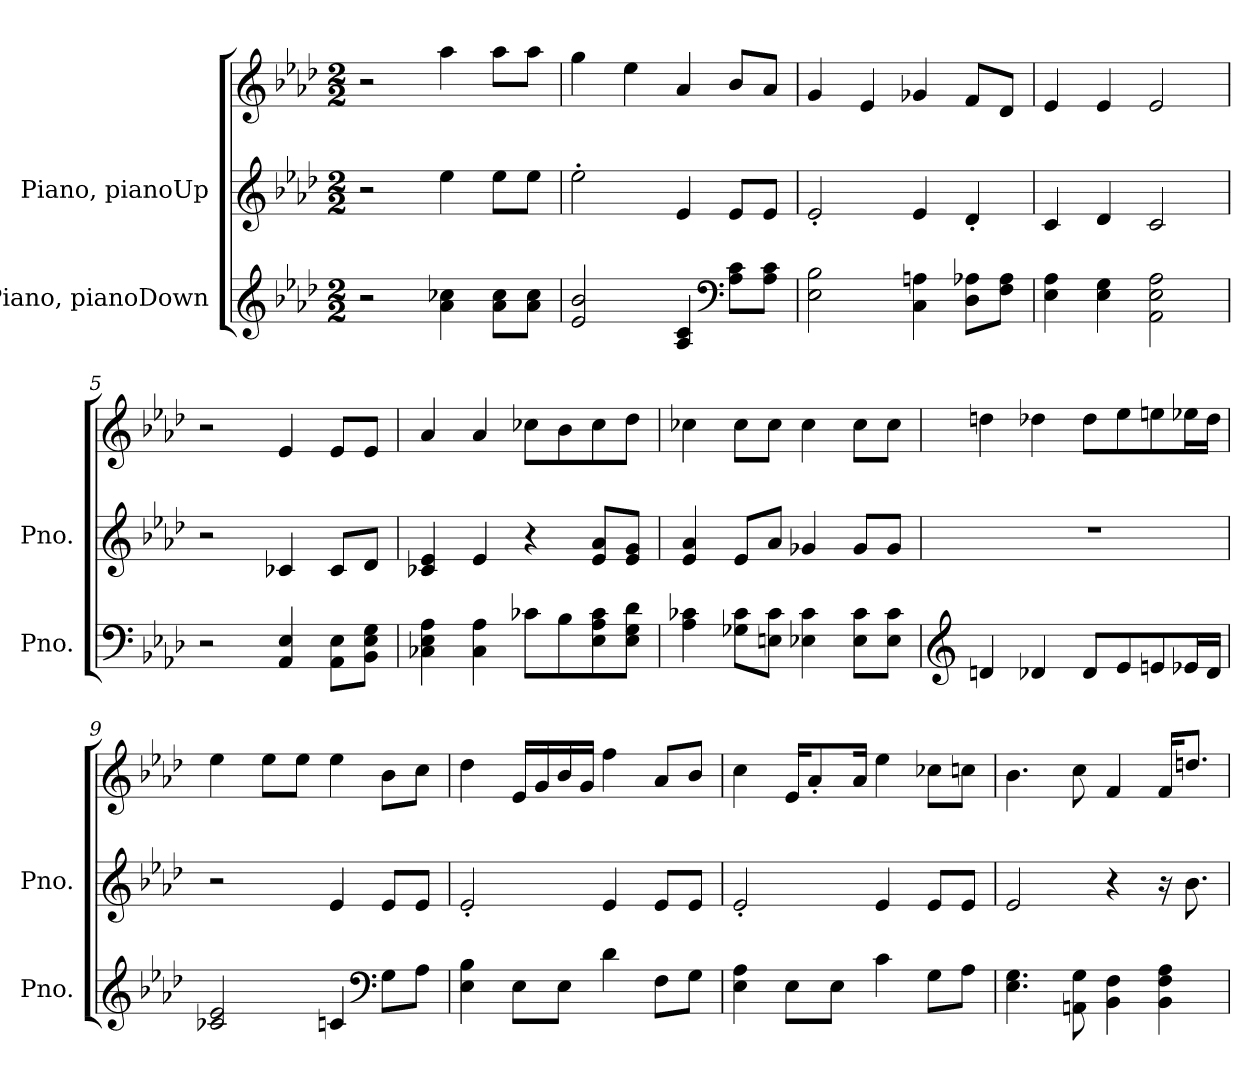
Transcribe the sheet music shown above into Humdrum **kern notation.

**kern	**kern	**kern
*part2	*part1	*part1
*staff3	*staff2	*staff1
*I"Piano, pianoDown	*I"Piano, pianoUp	*
*I'Pno.	*I'Pno.	*
*clefG2	*clefG2	*clefG2
*k[b-e-a-d-]	*k[b-e-a-d-]	*k[b-e-a-d-]
*M2/2	*M2/2	*M2/2
*MM21	*MM21	*MM21
=1	=1	=1
2r	2r	2r
4a-\ 4cc-X\	4ee-\	4aa-\
8a-\ 8cc-\L	8ee-\L	8aa-\L
8a-\ 8cc-\J	8ee-\J	8aa-\J
=2	=2	=2
2e-/ 2b-/	2ee-'\	4gg\
.	.	4ee-\
4A-/ 4c/	4e-/	4a-/
*clefF4	*	*
8A-\ 8c\L	8e-/L	8b-/L
8A-\ 8c\J	8e-/J	8a-/J
=3	=3	=3
2E-\ 2B-\	2e-'/	4g/
.	.	4e-/
4C\ 4An\	4e-/	4g-X/
8D-\ 8A-X\L	4d-'/	8f/L
8F\ 8A-\J	.	8d-/J
=4	=4	=4
4E-\ 4A-\	4c/	4e-/
4E-\ 4G\	4d-/	4e-/
2AA-\ 2E-\ 2A-\	2c/	2e-/
=5	=5	=5
2r	2r	2r
4AA-/ 4E-/	4c-X/	4e-/
8AA-\ 8E-\L	8c-/L	8e-/L
8BB-\ 8E-\ 8G\J	8d-/J	8e-/J
!!LO:LB:g=z
=6	=6	=6
4C-X\ 4E-\ 4A-\	4c-X/ 4e-/	4a-/
4C-\ 4A-\	4e-/	4a-/
8c-X\L	4r	8cc-X\L
8B-\	.	8b-\
8E-\ 8A-\ 8c-\	8e-/ 8a-/L	8cc-\
8E-\ 8G\ 8d-\J	8e-/ 8g/J	8dd-\J
=7	=7	=7
4A-\ 4c-X\	4e-/ 4a-/	4cc-X\
8G-X\ 8c-\L	8e-/L	8cc-\L
8En\ 8c-\J	8a-/J	8cc-\J
4E-X\ 4c-\	4g-X/	4cc-\
8E-\ 8c-\L	8g-/L	8cc-\L
8E-\ 8c-\J	8g-/J	8cc-\J
=8	=8	=8
*clefG2	*	*
4dn/	1r	4ddn\
4d-X/	.	4dd-X\
8d-/L	.	8dd-\L
8e-/	.	8ee-\
8en/	.	8een\
16e-X/L	.	16ee-X\L
16d-/JJ	.	16dd-\JJ
=9	=9	=9
2c-X/ 2e-/	2r	4ee-\
.	.	8ee-\L
.	.	8ee-\J
4cn/	4e-/	4ee-\
*clefF4	*	*
8G\L	8e-/L	8b-\L
8A-\J	8e-/J	8cc\J
!!LO:LB:g=z
=10	=10	=10
4E-\ 4B-\	2e-'/	4dd-\
8E-\L	.	16e-/LL
.	.	16g/
8E-\J	.	16b-/
.	.	16g/JJ
4d-\	4e-/	4ff\
8F\L	8e-/L	8a-/L
8G\J	8e-/J	8b-/J
=11	=11	=11
4E-\ 4A-\	2e-'/	4cc\
8E-\L	.	16e-/KL
.	.	8a-'/
8E-\J	.	.
.	.	16a-/Jk
4c\	4e-/	4ee-\
8G\L	8e-/L	8cc-X\L
8A-\J	8e-/J	8ccn\J
=12	=12	=12
4.E-\ 4.G\	2e-/	4.b-\
8AAn\ 8G\	.	8cc\
4BB-\ 4F\	4r	4f/
4BB-\ 4F\ 4A-\	16r	16f/KL
.	8.b-\	8.ddn/J
=	=	=
*-	*-	*-
